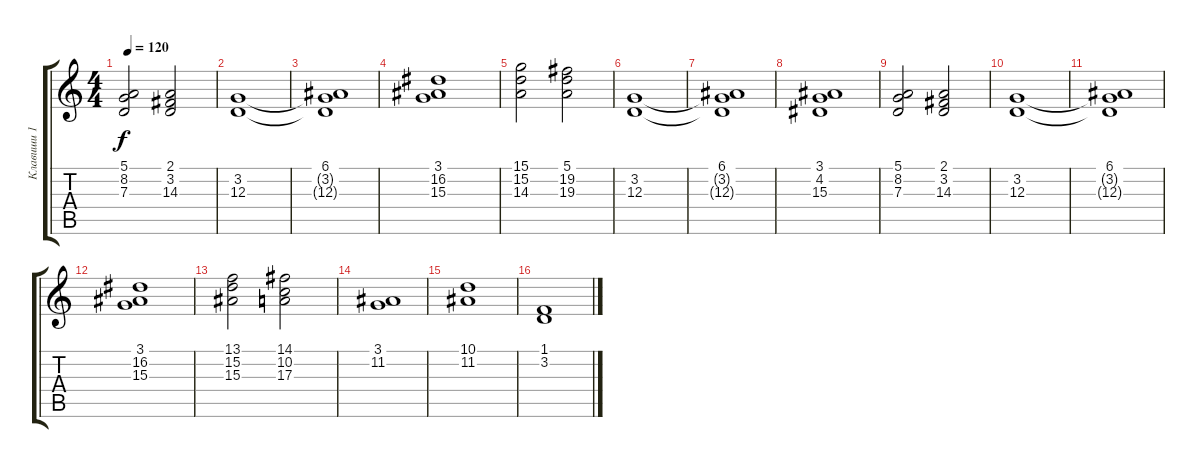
\track ("Клавиши 1" "Клавиши 1") {instrument choiraahs}
\staff {score tabs}
\tuning (E4 B3 G3 D3 A2 E2) {hide}
\ts (4 4)
\tempo 120
\clef g2
\ks c
(5.1 8.2 7.3).2{dy f} (2.1 3.2 14.3).2 |
(3.2 12.3).1 |
(6.1 3.2{t} 12.3{t}).1 |
(3.1 16.2 15.3).1 |
(15.1 15.2 14.3).2 (5.1 19.2 19.3).2 |
(3.2 12.3).1 |
(6.1 3.2{t} 12.3{t}).1 |
(3.1 4.2 15.3).1 |
(5.1 8.2 7.3).2 (2.1 3.2 14.3).2 |
(3.2 12.3).1 |
(6.1 3.2{t} 12.3{t}).1 |
(3.1 16.2 15.3).1 |
(13.1 15.2 15.3).2 (14.1 10.2 17.3).2 |
(3.1 11.2).1 |
(10.1 11.2).1 |
(1.1 3.2).1
